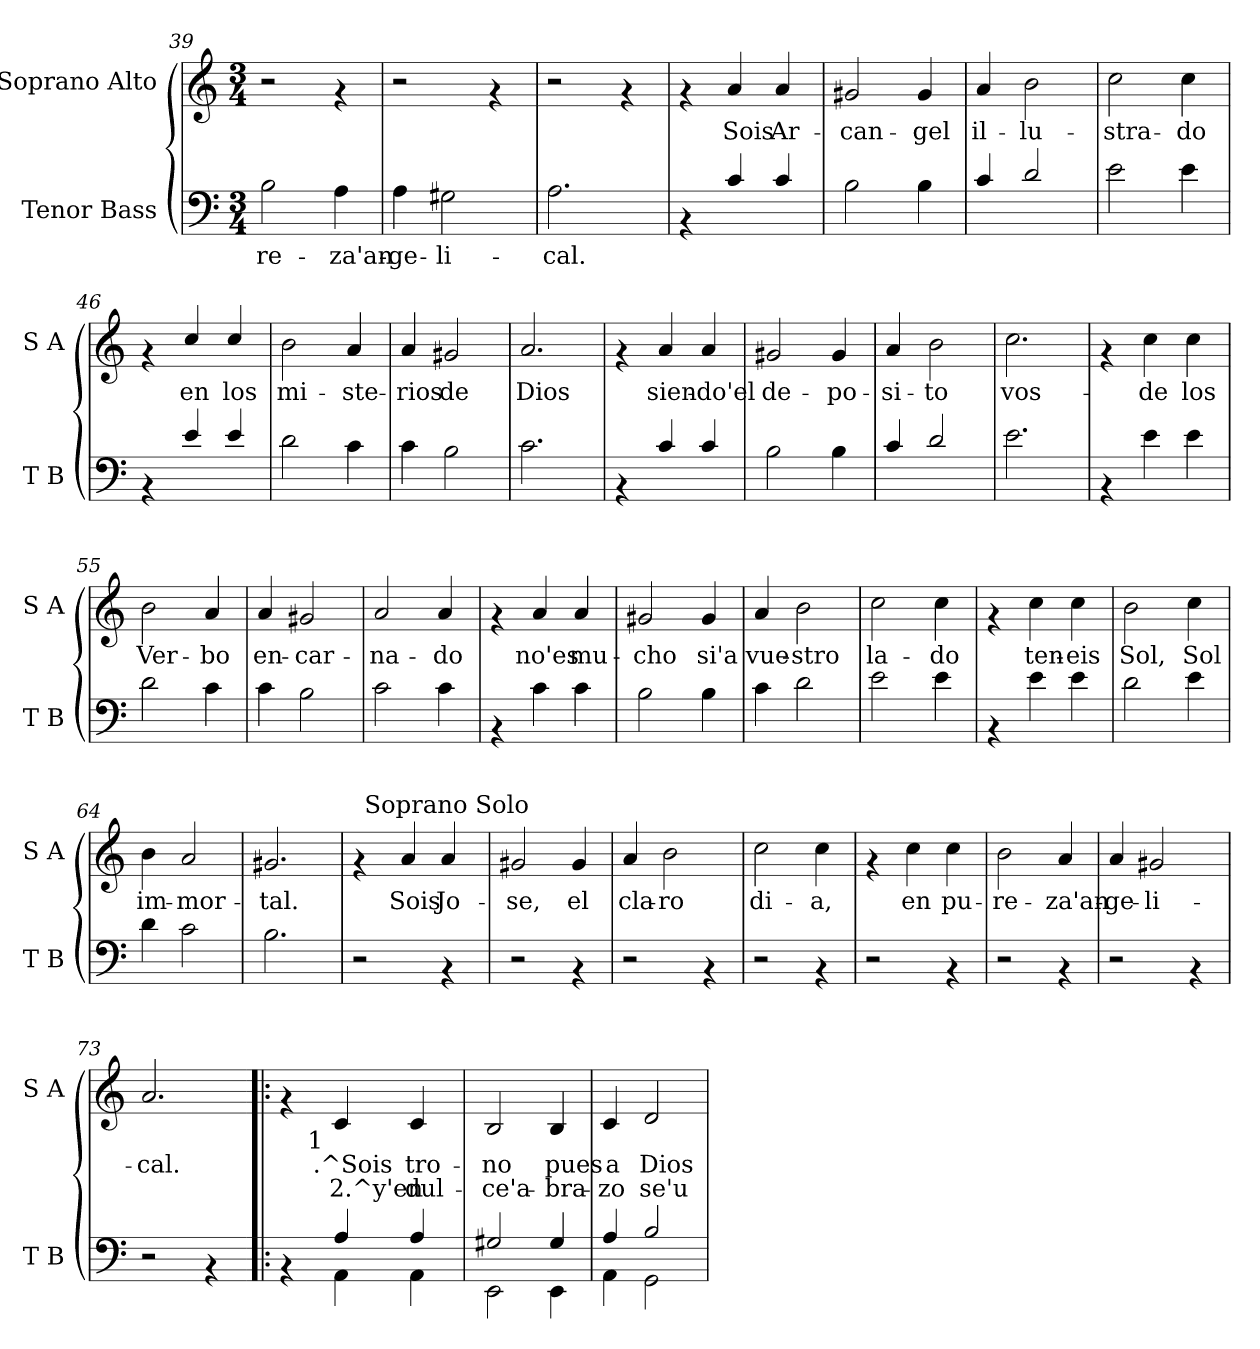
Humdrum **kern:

**kern	**text	**kern	**text	**text
*part2	*part2	*part1	*part1	*part1
*staff2	*staff2	*staff1	*staff1	*staff1
*I"Tenor Bass	*	*I"Soprano Alto	*	*
*I'T B	*	*I'S A	*	*
*clefF4	*	*clefG2	*	*
*k[]	*	*k[]	*	*
*C:	*	*C:	*	*
*M3/4	*	*M3/4	*	*
=39	=39	=39	=39	=39
!	!LO:LY:b	!	!	!
2B\	-re-	2r	.	.
!	!LO:LY:b	!	!	!
4A\	-za'an-	4rf	.	.
=40	=40	=40	=40	=40
!	!LO:LY:b	!	!	!
4A\	-ge-	2r	.	.
!	!LO:LY:b	!	!	!
2G#X\	-li-	.	.	.
.	.	4rf	.	.
=41	=41	=41	=41	=41
!	!LO:LY:b	!	!	!
2.A\	-cal.	2r	.	.
.	.	4rf	.	.
=42	=42	=42	=42	=42
4rAA	.	4rf	.	.
!	!	!	!LO:LY:b	!
4c/	.	4a/	Sois	.
!	!	!	!LO:LY:b	!
4c/	.	4a/	Ar-	.
!!LO:PB:g=z
=43	=43	=43	=43	=43
!	!	!	!LO:LY:b	!
2B\	.	2g#X/	-can-	.
!	!	!	!LO:LY:b	!
4B\	.	4g#/	-gel	.
=44	=44	=44	=44	=44
!	!	!	!LO:LY:b	!
4c/	.	4a/	il-	.
!	!	!	!LO:LY:b	!
2d/	.	2b\	-lu-	.
=45	=45	=45	=45	=45
!	!	!	!LO:LY:b	!
2e\	.	2cc\	-stra-	.
!	!	!	!LO:LY:b	!
4e\	.	4cc\	-do	.
=46	=46	=46	=46	=46
4rAA	.	4rf	.	.
!	!	!	!LO:LY:b	!
4e/	.	4cc/	en	.
!	!	!	!LO:LY:b	!
4e/	.	4cc/	los	.
=47	=47	=47	=47	=47
!	!	!	!LO:LY:b	!
2d\	.	2b\	mi-	.
!	!	!	!LO:LY:b	!
4c\	.	4a/	-ste-	.
=48	=48	=48	=48	=48
!	!	!	!LO:LY:b	!
4c\	.	4a/	-rios	.
!	!	!	!LO:LY:b	!
2B\	.	2g#X/	de	.
=49	=49	=49	=49	=49
!	!	!	!LO:LY:b	!
2.c\	.	2.a/	Dios	.
=50	=50	=50	=50	=50
4rAA	.	4rf	.	.
!	!	!	!LO:LY:b	!
4c/	.	4a/	sien-	.
!	!	!	!LO:LY:b	!
4c/	.	4a/	-do'el	.
=51	=51	=51	=51	=51
!	!	!	!LO:LY:b	!
2B\	.	2g#X/	de-	.
!	!	!	!LO:LY:b	!
4B\	.	4g#/	-po-	.
!!LO:LB:g=z
=52	=52	=52	=52	=52
!	!	!	!LO:LY:b	!
4c/	.	4a/	-si-	.
!	!	!	!LO:LY:b	!
2d/	.	2b\	-to	.
=53	=53	=53	=53	=53
!	!	!	!LO:LY:b	!
2.e\	.	2.cc\	vos-	.
=54	=54	=54	=54	=54
4rAA	.	4rf	.	.
!	!	!	!LO:LY:b	!
4e\	.	4cc\	-de	.
!	!	!	!LO:LY:b	!
4e\	.	4cc\	los	.
=55	=55	=55	=55	=55
!	!	!	!LO:LY:b	!
2d\	.	2b\	Ver-	.
!	!	!	!LO:LY:b	!
4c\	.	4a/	-bo	.
=56	=56	=56	=56	=56
!	!	!	!LO:LY:b	!
4c\	.	4a/	en-	.
!	!	!	!LO:LY:b	!
2B\	.	2g#X/	-car-	.
=57	=57	=57	=57	=57
!	!	!	!LO:LY:b	!
2c\	.	2a/	-na-	.
!	!	!	!LO:LY:b	!
4c\	.	4a/	-do	.
=58	=58	=58	=58	=58
4rAA	.	4rf	.	.
!	!	!	!LO:LY:b	!
4c\	.	4a/	no'es	.
!	!	!	!LO:LY:b	!
4c\	.	4a/	mu-	.
=59	=59	=59	=59	=59
!	!	!	!LO:LY:b	!
2B\	.	2g#X/	-cho	.
!	!	!	!LO:LY:b	!
4B\	.	4g#/	si'a	.
=60	=60	=60	=60	=60
!	!	!	!LO:LY:b	!
4c\	.	4a/	vue-	.
!	!	!	!LO:LY:b	!
2d\	.	2b\	-stro	.
!!LO:LB:g=z
=61	=61	=61	=61	=61
!	!	!	!LO:LY:b	!
2e\	.	2cc\	la-	.
!	!	!	!LO:LY:b	!
4e\	.	4cc\	-do	.
=62	=62	=62	=62	=62
4rAA	.	4rf	.	.
!	!	!	!LO:LY:b	!
4e\	.	4cc\	ten-	.
!	!	!	!LO:LY:b	!
4e\	.	4cc\	-eis	.
=63	=63	=63	=63	=63
!	!	!	!LO:LY:b	!
2d\	.	2b\	Sol,	.
!	!	!	!LO:LY:b	!
4e\	.	4cc\	Sol	.
=64	=64	=64	=64	=64
!	!	!	!LO:LY:b	!
4d\	.	4b\	im-	.
!	!	!	!LO:LY:b	!
2c\	.	2a/	-mor-	.
=65	=65	=65	=65	=65
!	!	!	!LO:LY:b	!
2.B\	.	2.g#X/	-tal.	.
=66	=66	=66	=66	=66
*	*	*^	*	*
2r	.	4rf	32ryy	.	.
!	!	!	!LO:TX:a:t=Soprano Solo	!	!
.	.	.	2ryy	.	.
!	!	!	!	!LO:LY:b	!
.	.	4a/	.	Sois	.
!	!	!	!	!LO:LY:b	!
4rAA	.	4a/	.	Jo-	.
.	.	.	8..ryy	.	.
=67	=67	=67	=67	=67	=67
!	!	!	!	!LO:LY:b	!
*	*	*v	*v	*	*
2r	.	2g#X/	-se,	.
!	!	!	!LO:LY:b	!
4rAA	.	4g#/	el	.
=68	=68	=68	=68	=68
!	!	!	!LO:LY:b	!
2r	.	4a/	cla-	.
!	!	!	!LO:LY:b	!
.	.	2b\	-ro	.
4rAA	.	.	.	.
=69	=69	=69	=69	=69
!	!	!	!LO:LY:b	!
2r	.	2cc\	di-	.
!	!	!	!LO:LY:b	!
4rAA	.	4cc\	-a,	.
=70	=70	=70	=70	=70
2r	.	4rf	.	.
!	!	!	!LO:LY:b	!
.	.	4cc\	en	.
!	!	!	!LO:LY:b	!
4rAA	.	4cc\	pu-	.
!!LO:LB:g=z
=71	=71	=71	=71	=71
!	!	!	!LO:LY:b	!
2r	.	2b\	-re-	.
!	!	!	!LO:LY:b	!
4rAA	.	4a/	-za'an-	.
=72	=72	=72	=72	=72
!	!	!	!LO:LY:b	!
2r	.	4a/	-ge-	.
!	!	!	!LO:LY:b	!
.	.	2g#X/	-li-	.
4rAA	.	.	.	.
=73	=73	=73	=73	=73
!	!	!	!LO:LY:b	!
2r	.	2.a/	-cal.	.
4rAA	.	.	.	.
=74!|:	=74!|:	=74!|:	=74!|:	=74!|:
*^	*	*^	*	*
4rAA	4ryy	.	4rf	8ryy	.	.
!	!	!	!	!LO:TX:b:t=1	!	!
.	.	.	.	2ryy	.	.
!	!	!	!	!	!LO:LY:b	!LO:LY:b
4A/	4AA\	.	4c/	.	.^Sois	2.^y'en
!	!	!	!	!	!LO:LY:b	!LO:LY:b
4A/	4AA\	.	4c/	.	tro-	dul-
.	.	.	.	8ryy	.	.
=75	=75	=75	=75	=75	=75	=75
!	!	!	!	!	!LO:LY:b	!LO:LY:b
*	*	*	*v	*v	*	*
2G#X/	2EE\	.	2B/	-no	-ce'a-
!	!	!	!	!LO:LY:b	!LO:LY:b
4G#/	4EE\	.	4B/	pues	-bra-
=76	=76	=76	=76	=76	=76
!	!	!	!	!LO:LY:b	!LO:LY:b
4A/	4AA\	.	4c/	a	-zo
!	!	!	!	!LO:LY:b	!LO:LY:b
2B/	2GG\	.	2d/	Dios	se'u-
*v	*v	*	*	*	*
=	=	=	=	=
*-	*-	*-	*-	*-
